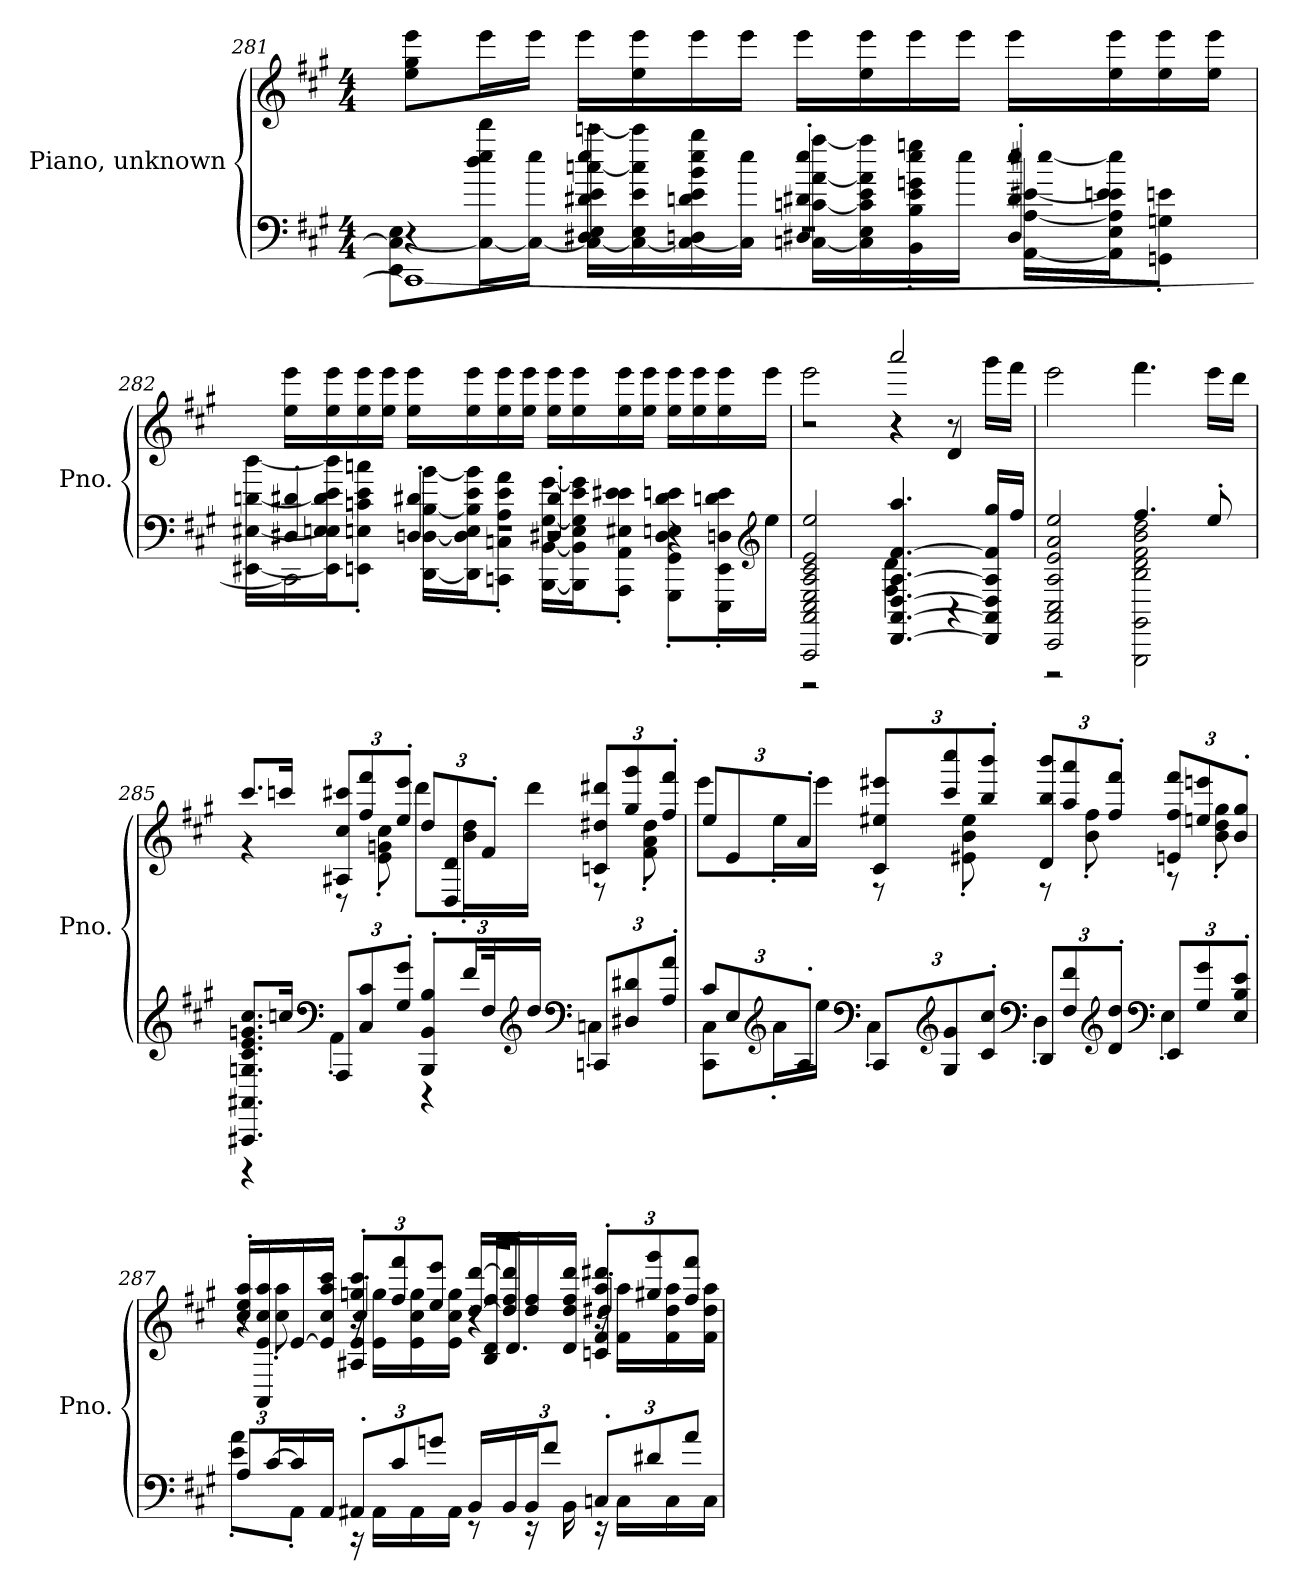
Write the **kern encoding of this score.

**kern	**kern
*part1	*part1
*staff2	*staff1
*I"Piano, unknown	*
*I'Pno.	*
!!LO:PB:g=z
*clefF4	*clefG2
*k[f#c#g#]	*k[f#c#g#]
*M4/4	*M4/4
=281	=281
*^	*
*	*^	*
*	*	*^	*
1r	1CC_	4r	8EE\ 8C\_ 8E\L	8ee\ 8gg#\ 8eee\L
.	.	.	16C\_ 16dd\ 16ee\ 16ddd\L	16eee\L
.	.	.	16C\_ 16ee\JJ	16eee\JJ
.	.	4D#X/' 4E/' 4d#X/' 4e/' 4ee/'	16C\_ [16ccn\ [16cccn\LL	16eee\LL
.	.	.	16C\_ 16E\ 16e\ 16cc\] 16ccc\]	16ee\ 16eee\
.	.	.	16C\_ 16Dn\ 16dn\ 16e\ 16b\ 16ee\ 16bb\	16eee\
.	.	.	16C\] 16ee\JJ	16eee\JJ
.	.	4D#X/' 4d#X/' 4ee/'	[16Cn\ [16cn\ [16a\ [16aa\LL	16eee\LL
.	.	.	16C\] 16E\ 16c\] 16e\ 16a\] 16aa\]	16ee\ 16eee\
.	.	.	16BB\' 16B\' 16e\' 16gn\' 16ee\' 16ggn\'	16eee\
.	.	.	16ee\JJ	16eee\JJ
.	.	4D#/' 4d#/' 4ee/'	[16AA\ [16A\ [16e#X\ [16ee#X\LL	16eee\LL
.	.	.	16AA\] 16E\ 16A\] 16en\ 16e#\] 16ee#\]J	16ee\ 16eee\
.	.	.	8GGn\' 8Gn\' 8en\'J	16ee\ 16eee\
.	.	.	.	16ee\ 16eee\JJ
!!LO:LB:g=z
=282	=282	=282	=282	=282
1r	2CC\]	4D#X/' 4d#X/'	[16EE#X\ [16E#X\ [16dn\ [16dd\LL	16ee\ 16eee\LL
.	.	.	16EE#\] 16En\ 16E#\] 16d\] 16e\ 16dd\]J	16ee\ 16eee\
.	.	.	8EEn\' 8En\' 8cn\' 8e\' 8ccn\'J	16ee\ 16eee\
.	.	.	.	16ee\ 16eee\JJ
.	.	4D#/' 4d#X/'	[16DD\ [16Dn\ [16B\ [16b\LL	16ee\ 16eee\LL
.	.	.	16DD\] 16D\] 16E\ 16B\] 16e\ 16b\]J	16ee\ 16eee\
.	.	.	8CCn\' 8Cn\' 8A\' 8e\' 8a\'J	16ee\ 16eee\
.	.	.	.	16ee\ 16eee\JJ
.	2r	4D#X/' 4d#/'	[16BBB\ [16BB\ [16G#\ [16g#\LL	16ee\ 16eee\LL
.	.	.	16BBB\] 16BB\] 16E\ 16G#\] 16e\ 16g#\]J	16ee\ 16eee\
.	.	.	8AAA\' 8AA\' 8E#X\' 8e\' 8e#X\'J	16ee\ 16eee\
.	.	.	.	16ee\ 16eee\JJ
.	.	4r	8GGG#\' 8GG#\' 8D#\' 8En\' 8d#\' 8en\'L	16ee\ 16eee\LL
.	.	.	.	16ee\ 16eee\
.	.	.	16EEE\' 16EE\' 16Dn\' 16dn\' 16e\'L	16ee\ 16eee\
*clefG2	*	*	*	*
.	.	.	16ee\JJ	16eee\JJ
*	*v	*v	*v	*
=283	=283	=283
*	*	*^
*	*	*	*^
2AAA/ 2AA/ 2C#/ 2E/ 2A/ 2c#/ 2e/ 2ee/	2r	2r	2eee\	2r
[4.DD/ [4.AA/ [4.D/ [4.A/ [4.f#/ 4.aa/	4F#\ 4d\	2aaa/	4r	4r
.	4r	.	8r	4d/
16DD/] 16AA/] 16D/] 16A/] 16f#/] 16gg#/LL	.	.	16ggg#\LL	.
16ff#/JJ	.	.	16fff#\JJ	.
*	*	*v	*v	*v
!!LO:LB:g=z
=284	=284	=284
2CC#/ 2AA/ 2C#/ 2A/ 2e/ 2a/ 2ee/	2r	2eee\
4.ff#/	2GGG#\ 2GG#\ 2B\ 2d\ 2f#\ 2b\ 2dd\	4.fff#\
8ee'/	.	16eee\LL
.	.	16ddd\JJ
=285	=285	=285
*	*	*^
8.AAA#X/ 8.AA#X/ 8.Gn/ 8.c#/ 8.e/ 8.gn/ 8.cc#/L	4r	8.ccc#/L	4r
16ccn/Jk	.	16cccn/Jk	.
*clefF4	*	*	*
*Xbrackettup	*	*Xbrackettup	*
12AAA#/L	4AA#'\	12A#X/ 12cc#/ 12ccc#X/L	8r
12C#/ 12c#/	.	12ff#/ 12fff#/	.
.	.	.	8e\' 8gn\' 8cc#\'
12G/' 12g/'J	.	12ee/' 12eee/'J	.
8BBB/' 8BB/' 8B/'L	4r	12dd/L	8ddd\L
.	.	12D/ 12d/	.
24f#/L	.	.	16b\' 16dd\'L
48F#/K	.	12f#'/J	.
*clefG2	*	*	*
16dd/JJ	.	.	16ddd\JJ
*clefF4	*	*	*
12CCn/L	4Cn'\	12cn/ 12dd#X/ 12ddd#X/L	8r
12D#X/ 12d#X/	.	12gg#/ 12ggg#/	.
.	.	.	8f#\' 8a\' 8dd#\'
12A/' 12a/'J	.	12ff#/' 12fff#/'J	.
!!LO:LB:g=z	!!
=286	=286	=286	=286
12c#/L	8CC#\ 8C#\L	12ee/L	8eee\L
12E/	.	12e/	.
*clefG2	*	*	*
.	16a'\L	.	16ee'\L
12A'/J	.	12a'/J	.
.	16ee\JJ	.	16eee\JJ
*clefF4	*	*	*
12CC#/L	4C#'\	12c#/ 12ee#X/ 12eee#X/L	8r
*clefG2	*	*	*
12G#/ 12g#/	.	12ccc#/ 12cccc#/	.
.	.	.	8e#X\' 8b\' 8ee#\'
12c#/' 12cc#/'J	.	12bb/' 12bbb/'J	.
*clefF4	*	*	*
12DD/L	4D'\	12d/ 12bb/ 12bbb/L	8r
12F#/ 12f#/	.	12aa/ 12aaa/	.
.	.	.	8b\' 8ff#\'
*clefG2	*	*	*
12d/' 12dd/'J	.	12ff#/' 12fff#/'J	.
*clefF4	*	*	*
12EE/L	4E'\	12en/ 12ff#/ 12fff#/L	8r
12G#/ 12g#/	.	12een/ 12eeen/	.
.	.	.	8b\' 8dd\' 8gg#\'
12E/' 12B/' 12e/'J	.	12b/' 12gg#/'J	.
!!LO:LB:g=z
=287	=287	=287	=287
*	*	*	*^
12A/L	8e\' 8a\'L	16cc#/' 16ee/' 16aa/'LL	8r	4r
.	.	16AA/ 16e/ 16cc#/ 16aa/	.	.
[24c#/L	.	.	.	.
16c#/]	8AA'\J	[16e/	8cc#\' 8aa\'	.
16AA/JJ	.	16e/] 16cc#/ 16aa/ 16ccc#/JJ	.	.
12AA#X'/L	16r	12A#X/' 12e/' 12ggn/' 12ccc#/'L	16r	4cc#'/
.	16AA#\LL	.	16e\ 16gg\LL	.
12c#/	.	12ff#/ 12fff#/	.	.
.	16AA#\	.	16e\ 16cc#\ 16gg\	.
12gn/J	.	12ee/ 12eee/J	.	.
.	16AA#\JJ	.	16e\ 16cc#\ 16gg\JJ	.
16BB/LL	8r	[16dd/ [16ddd/LL	4r	16B/ 16d/ 16ff#/KL
16BB/	.	16dd/] 16ff#/ 16ddd/]	.	8.d'/J
24BB/J	16r	16dd/ 16ff#/	.	.
12f#/J	.	.	.	.
.	16BB\	16d/ 16dd/ 16ff#/ 16ddd/JJ	.	.
12Cn'/L	16r	12cn/' 12f#/' 12aa/' 12ddd#X/'L	16r	4dd#X'/
.	16C\LL	.	16f#\ 16aa\LL	.
12d#X/	.	12gg#X/ 12ggg#/	.	.
.	16C\	.	16f#\ 16dd#\ 16aa\	.
12a/J	.	12ff#/ 12fff#/J	.	.
.	16C\JJ	.	16f#\ 16dd#\ 16aa\JJ	.
*v	*v	*	*	*
*	*v	*v	*v
=	=
*-	*-
